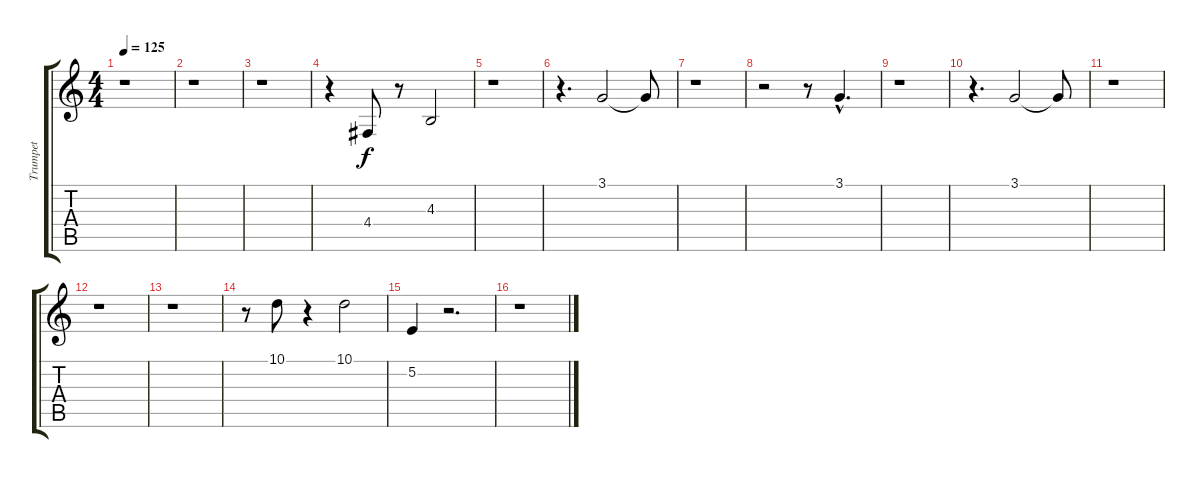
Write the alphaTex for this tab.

\track ("Trumpet" "Trumpet") {instrument trumpet}
\staff {score tabs}
\tuning (E4 B3 G3 D3 A2 E2) {hide}
\ts (4 4)
\tempo 125
\clef g2
\ks c
r.1{dy f} |
r.1 |
r.1 |
r.4 4.4.8 r.8 4.3.2 |
r.1 |
r.4{d} 3.1.2 3.1{t}.8 |
r.1 |
r.2 r.8 3.1{hac}.4{d} |
r.1 |
r.4{d} 3.1.2 3.1{t}.8 |
r.1 |
r.1 |
r.1 |
r.8 10.1.8 r.4 10.1.2 |
5.2.4 r.2{d} |
r.1
